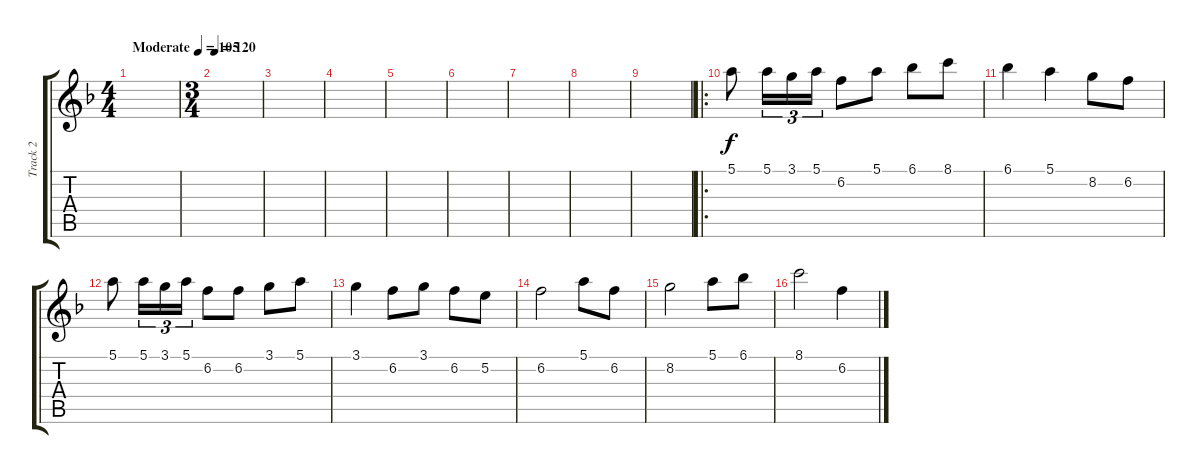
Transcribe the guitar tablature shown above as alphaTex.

\track ("Track 2" "Track 2") {instrument acousticguitarnylon}
\staff {score tabs}
\tuning (E4 B3 G3 D3 A2 E2) {hide}
\ts (4 4)
\tempo (105 "Moderate")
\clef g2
\ks dminor
|
\ts (3 4)
\tempo 120
|
|
|
|
|
|
|
|
\ro
5.1.8 5.1.16{tu (3 2)} 3.1.16{tu (3 2)} 5.1.16{tu (3 2)} 6.2.8 5.1.8 6.1.8 8.1.8 |
6.1.4 5.1.4 8.2.8 6.2.8 |
5.1.8 5.1.16{tu (3 2)} 3.1.16{tu (3 2)} 5.1.16{tu (3 2)} 6.2.8 6.2.8 3.1.8 5.1.8 |
3.1.4 6.2.8 3.1.8 6.2.8 5.2.8 |
6.2.2 5.1.8 6.2.8 |
8.2.2 5.1.8 6.1.8 |
8.1.2 6.2.4
